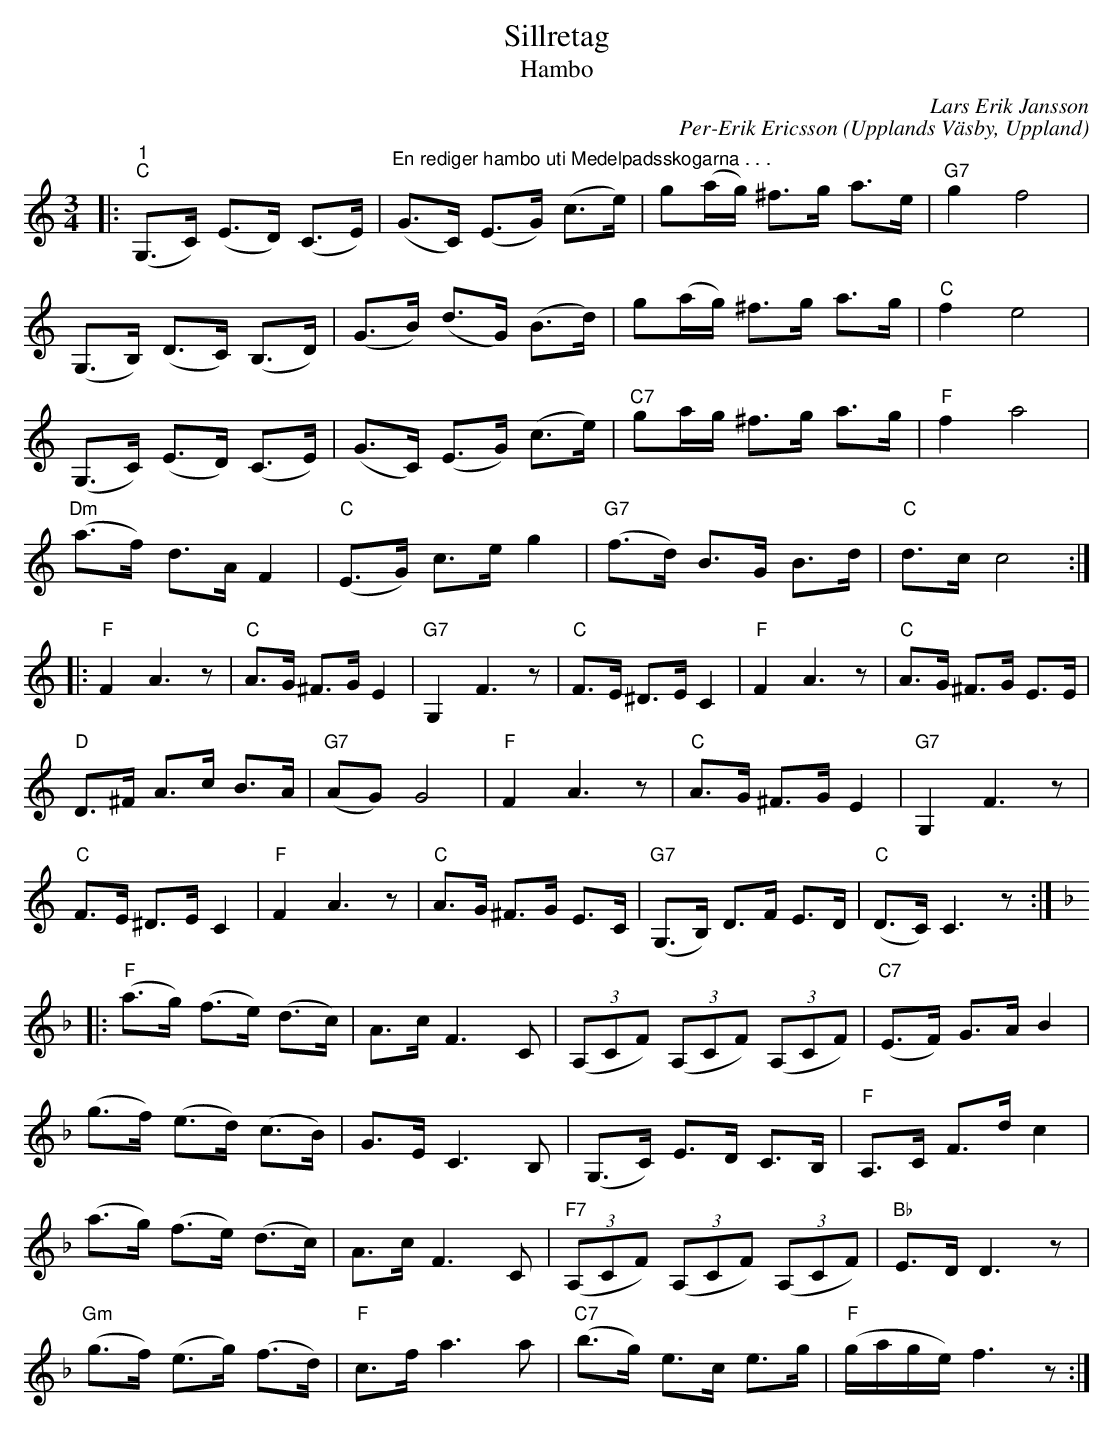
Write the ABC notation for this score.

X:1
T:Sillretag
T:Hambo
O:Upplands Väsby, Uppland
C:Lars Erik Jansson
C:Per-Erik Ericsson
L:1/8
M:3/4
K:C
V:1
|:"^1" "C" (G,>C) (E>D) (C>E) | "^En rediger hambo uti Medelpadsskogarna . . ."(G>C) (E>G) (c>e) | g(a/g/) ^f>g a>e |"G7" g2 f4 |
(G,>B,) (D>C) (B,>D) | (G>B) (d>G) (B>d) | g(a/g/) ^f>g a>g |"C" f2 e4 |
(G,>C) (E>D) (C>E) | (G>C) (E>G) (c>e) |"C7" ga/g/ ^f>g a>g |"F" f2 a4 |
"Dm" (a>f) d>A F2 |"C" (E>G) c>e g2 | "G7" (f>d) B>G B>d |"C" d>c c4 ::
"F" F2 A3 z |"C" A>G ^F>G E2 | "G7" G,2 F3 z | "C" F>E ^D>E C2 | "F" F2 A3 z |"C" A>G ^F>G E>E |
"D" D>^F A>c B>A | "G7" (AG) G4 | "F" F2 A3 z |"C" A>G ^F>G E2 | "G7" G,2 F3 z |
"C" F>E ^D>E C2 | "F" F2 A3 z | "C" A>G ^F>G E>C | "G7" (G,>B,) D>F E>D | "C" (D>C) C3 z ::
[K:F] "F" (a>g) (f>e) (d>c) | A>c F3 C | (3(A,CF) (3(A,CF) (3(A,CF) | "C7" (E>F) G>A B2 |
(g>f) (e>d) (c>B) | G>E C3 B, | (G,>C) E>D C>B, | "F" A,>C F>d c2 |
(a>g) (f>e) (d>c) | A>c F3 C | "F7"(3(A,CF) (3(A,CF) (3(A,CF) | "Bb" E>D D3 z |
"Gm" (g>f) (e>g) (f>d) | "F" c>f a3 a |"C7" (b>g) e>c e>g | "F" (g/a/g/e/) f3 z :|
